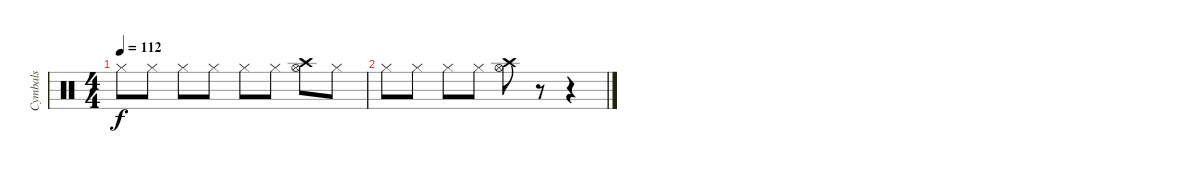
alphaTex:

\track ("Cymbals" "Cymbals") {instrument percussion}
\staff {score}
\articulation defaults
\ts (4 4)
\tempo 112
\clef neutral
\ks c "Hi-Hat (closed)".8{dy f} "Hi-Hat (closed)".8 "Hi-Hat (closed)".8 "Hi-Hat (closed)".8 "Hi-Hat (closed)".8 "Hi-Hat (closed)".8
("Hi-Hat (open)" "Crash high (hit)").8 "Hi-Hat (closed)".8 |
"Hi-Hat (closed)".8 "Hi-Hat (closed)".8 "Hi-Hat (closed)".8 "Hi-Hat (closed)".8 ("Hi-Hat (open)" "Crash high (hit)").8 r.8 r.4
